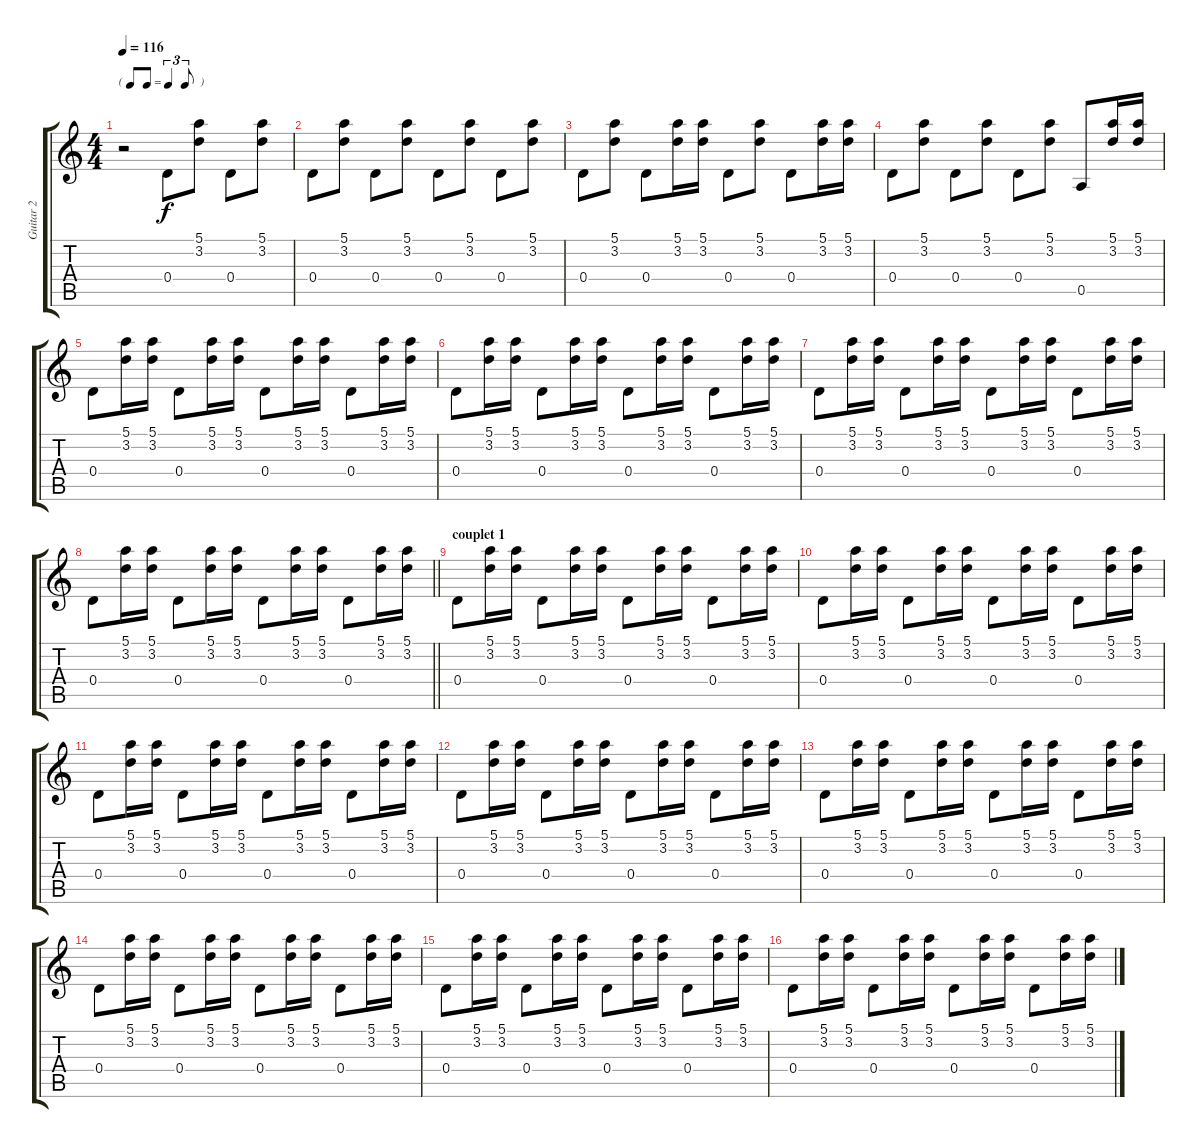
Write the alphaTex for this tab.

\track ("Guitar 2" "Guitar 2") {instrument acousticguitarnylon}
\staff {score tabs}
\tuning (E4 B3 G3 D3 A2 E2) {hide}
\ts (4 4)
\tf triplet8th
\tempo 116
\clef g2
\ks c
r.2{dy f volume 0 instrument acousticguitarnylon} 0.4.8{volume 9} (5.1 3.2).8 0.4.8 (5.1 3.2).8 |
0.4.8 (5.1 3.2).8 0.4.8 (5.1 3.2).8 0.4.8 (5.1 3.2).8 0.4.8 (5.1 3.2).8 |
0.4.8 (5.1 3.2).8 0.4.8 (5.1 3.2).16 (5.1 3.2).16 0.4.8 (5.1 3.2).8 0.4.8 (5.1 3.2).16 (5.1 3.2).16 |
0.4.8 (5.1 3.2).8 0.4.8 (5.1 3.2).8 0.4.8 (5.1 3.2).8 0.5.8 (5.1 3.2).16 (5.1 3.2).16 |
0.4.8 (5.1 3.2).16 (5.1 3.2).16 0.4.8 (5.1 3.2).16 (5.1 3.2).16 0.4.8 (5.1 3.2).16 (5.1 3.2).16 0.4.8 (5.1 3.2).16 (5.1 3.2).16 |
0.4.8 (5.1 3.2).16 (5.1 3.2).16 0.4.8 (5.1 3.2).16 (5.1 3.2).16 0.4.8 (5.1 3.2).16 (5.1 3.2).16 0.4.8 (5.1 3.2).16 (5.1 3.2).16 |
0.4.8 (5.1 3.2).16 (5.1 3.2).16 0.4.8 (5.1 3.2).16 (5.1 3.2).16 0.4.8 (5.1 3.2).16 (5.1 3.2).16 0.4.8 (5.1 3.2).16 (5.1 3.2).16 |
\barLineRight lightlight
0.4.8 (5.1 3.2).16 (5.1 3.2).16 0.4.8 (5.1 3.2).16 (5.1 3.2).16 0.4.8 (5.1 3.2).16 (5.1 3.2).16 0.4.8 (5.1 3.2).16 (5.1 3.2).16 |
\section ("" "couplet 1")
0.4.8 (5.1 3.2).16 (5.1 3.2).16 0.4.8 (5.1 3.2).16 (5.1 3.2).16 0.4.8 (5.1 3.2).16 (5.1 3.2).16 0.4.8 (5.1 3.2).16 (5.1 3.2).16 |
0.4.8 (5.1 3.2).16 (5.1 3.2).16 0.4.8 (5.1 3.2).16 (5.1 3.2).16 0.4.8 (5.1 3.2).16 (5.1 3.2).16 0.4.8 (5.1 3.2).16 (5.1 3.2).16 |
0.4.8 (5.1 3.2).16 (5.1 3.2).16 0.4.8 (5.1 3.2).16 (5.1 3.2).16 0.4.8 (5.1 3.2).16 (5.1 3.2).16 0.4.8 (5.1 3.2).16 (5.1 3.2).16 |
0.4.8 (5.1 3.2).16 (5.1 3.2).16 0.4.8 (5.1 3.2).16 (5.1 3.2).16 0.4.8 (5.1 3.2).16 (5.1 3.2).16 0.4.8 (5.1 3.2).16 (5.1 3.2).16 |
0.4.8 (5.1 3.2).16 (5.1 3.2).16 0.4.8 (5.1 3.2).16 (5.1 3.2).16 0.4.8 (5.1 3.2).16 (5.1 3.2).16 0.4.8 (5.1 3.2).16 (5.1 3.2).16 |
0.4.8 (5.1 3.2).16 (5.1 3.2).16 0.4.8 (5.1 3.2).16 (5.1 3.2).16 0.4.8 (5.1 3.2).16 (5.1 3.2).16 0.4.8 (5.1 3.2).16 (5.1 3.2).16 |
0.4.8 (5.1 3.2).16 (5.1 3.2).16 0.4.8 (5.1 3.2).16 (5.1 3.2).16 0.4.8 (5.1 3.2).16 (5.1 3.2).16 0.4.8 (5.1 3.2).16 (5.1 3.2).16 |
0.4.8 (5.1 3.2).16 (5.1 3.2).16 0.4.8 (5.1 3.2).16 (5.1 3.2).16 0.4.8 (5.1 3.2).16 (5.1 3.2).16 0.4.8 (5.1 3.2).16 (5.1 3.2).16
